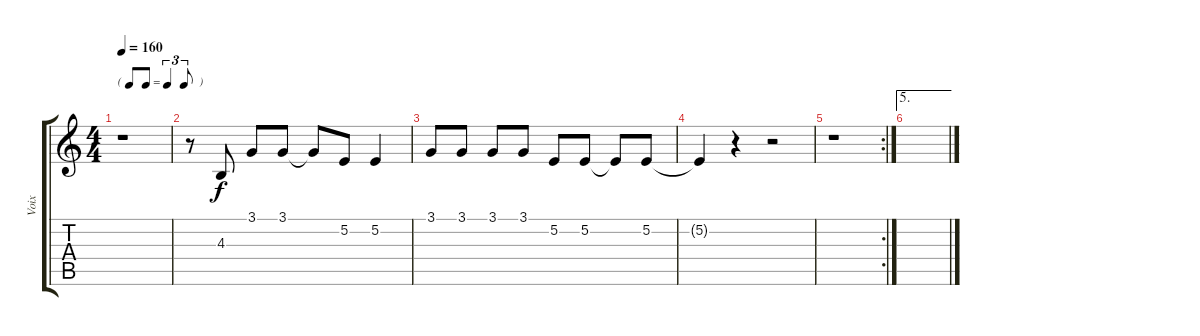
\track ("Voix" "Voix") {instrument accordion}
\staff {score tabs}
\tuning (E4 B3 G3 D3 A2 E2) {hide}
\ts (4 4)
\tf triplet8th
\tempo 160
\clef g2
\ks c
r.1{dy f} |
r.8 4.3.8 3.1.8 3.1.8 3.1{t}.8 5.2.8 5.2.4 |
3.1.8 3.1.8 3.1.8 3.1.8 5.2.8 5.2.8 5.2{t}.8 5.2.8 |
5.2{t}.4 r.4 r.2 |
\rc 2
r.1 |
\ae 5
